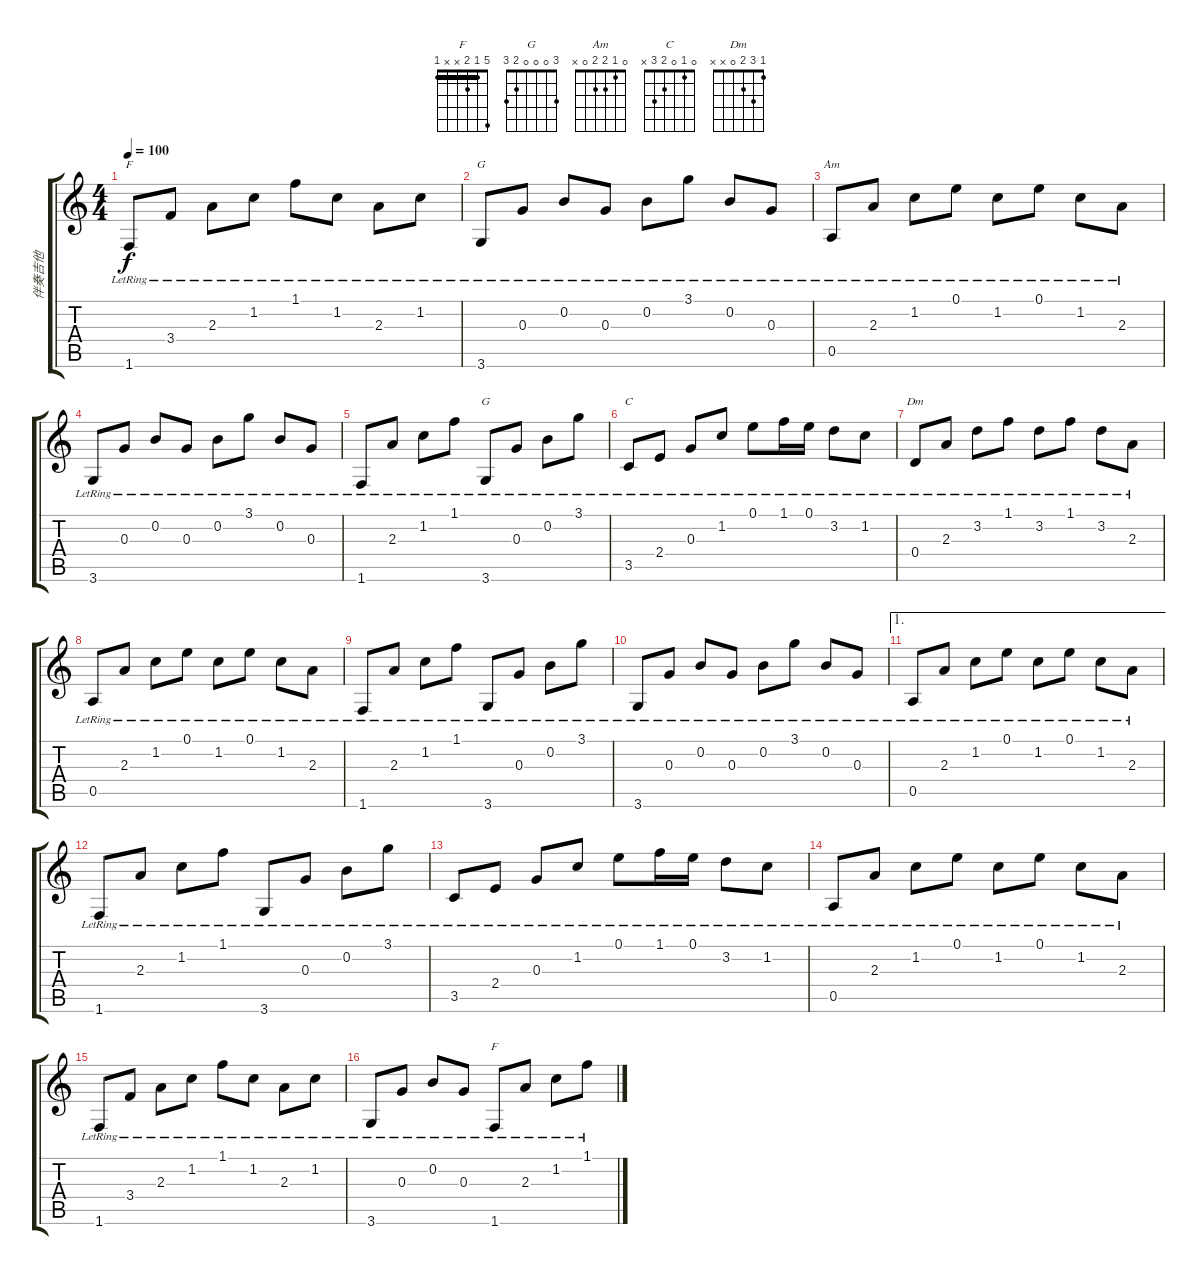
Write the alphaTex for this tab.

\track ("伴奏吉他" "伴奏吉他") {solo instrument electricguitarjazz}
\staff {score tabs}
\tuning (E4 B3 G3 D3 A2 E2) {hide}
\chord ("F" 1 1 2 3 0 1) {barre 1}
\chord ("G" x x x x x x)
\chord ("Am" 0 1 2 2 0 x)
\chord ("G" 3 0 0 0 2 3)
\chord ("C" 0 1 0 2 3 x)
\chord ("Dm" 1 3 2 0 x x)
\chord ("F" 5 1 2 x x 1) {barre 1}
\ts (4 4)
\tempo 100
\clef g2
\ks c
1.6{lr}.8{ch "F" dy f} 3.4{lr}.8 2.3{lr}.8 1.2{lr}.8 1.1{lr}.8 1.2{lr}.8 2.3{lr}.8 1.2{lr}.8 |
3.6{lr}.8{ch "G"} 0.3{lr}.8 0.2{lr}.8 0.3{lr}.8 0.2{lr}.8 3.1{lr}.8 0.2{lr}.8 0.3{lr}.8 |
0.5{lr}.8{ch "Am"} 2.3{lr}.8 1.2{lr}.8 0.1{lr}.8 1.2{lr}.8 0.1{lr}.8 1.2{lr}.8 2.3{lr}.8 |
3.6{lr}.8 0.3{lr}.8 0.2{lr}.8 0.3{lr}.8 0.2{lr}.8 3.1{lr}.8 0.2{lr}.8 0.3{lr}.8 |
1.6{lr}.8 2.3{lr}.8 1.2{lr}.8 1.1{lr}.8 3.6{lr}.8{ch "G"} 0.3{lr}.8 0.2{lr}.8 3.1{lr}.8 |
3.5{lr}.8{ch "C"} 2.4{lr}.8 0.3{lr}.8 1.2{lr}.8 0.1{lr}.8 1.1{lr}.16 0.1{lr}.16 3.2{lr}.8 1.2{lr}.8 |
0.4{lr}.8{ch "Dm"} 2.3{lr}.8 3.2{lr}.8 1.1{lr}.8 3.2{lr}.8 1.1{lr}.8 3.2{lr}.8 2.3{lr}.8{txt ""} |
0.5{lr}.8 2.3{lr}.8 1.2{lr}.8 0.1{lr}.8 1.2{lr}.8 0.1{lr}.8 1.2{lr}.8 2.3{lr}.8 |
1.6{lr}.8 2.3{lr}.8 1.2{lr}.8 1.1{lr}.8 3.6{lr}.8 0.3{lr}.8 0.2{lr}.8 3.1{lr}.8 |
3.6{lr}.8 0.3{lr}.8 0.2{lr}.8 0.3{lr}.8 0.2{lr}.8 3.1{lr}.8 0.2{lr}.8 0.3{lr}.8 |
\ae 1
0.5{lr}.8 2.3{lr}.8 1.2{lr}.8 0.1{lr}.8 1.2{lr}.8 0.1{lr}.8 1.2{lr}.8 2.3{lr}.8 |
1.6{lr}.8 2.3{lr}.8 1.2{lr}.8 1.1{lr}.8 3.6{lr}.8 0.3{lr}.8 0.2{lr}.8 3.1{lr}.8 |
3.5{lr}.8 2.4{lr}.8 0.3{lr}.8 1.2{lr}.8 0.1{lr}.8 1.1{lr}.16 0.1{lr}.16 3.2{lr}.8 1.2{lr}.8 |
0.5{lr}.8 2.3{lr}.8 1.2{lr}.8 0.1{lr}.8 1.2{lr}.8 0.1{lr}.8 1.2{lr}.8 2.3{lr}.8 |
1.6{lr}.8 3.4{lr}.8 2.3{lr}.8 1.2{lr}.8 1.1{lr}.8 1.2{lr}.8 2.3{lr}.8 1.2{lr}.8 |
3.6{lr}.8 0.3{lr}.8 0.2{lr}.8 0.3{lr}.8 1.6{lr}.8{ch "F"} 2.3{lr}.8 1.2{lr}.8 1.1{lr}.8
